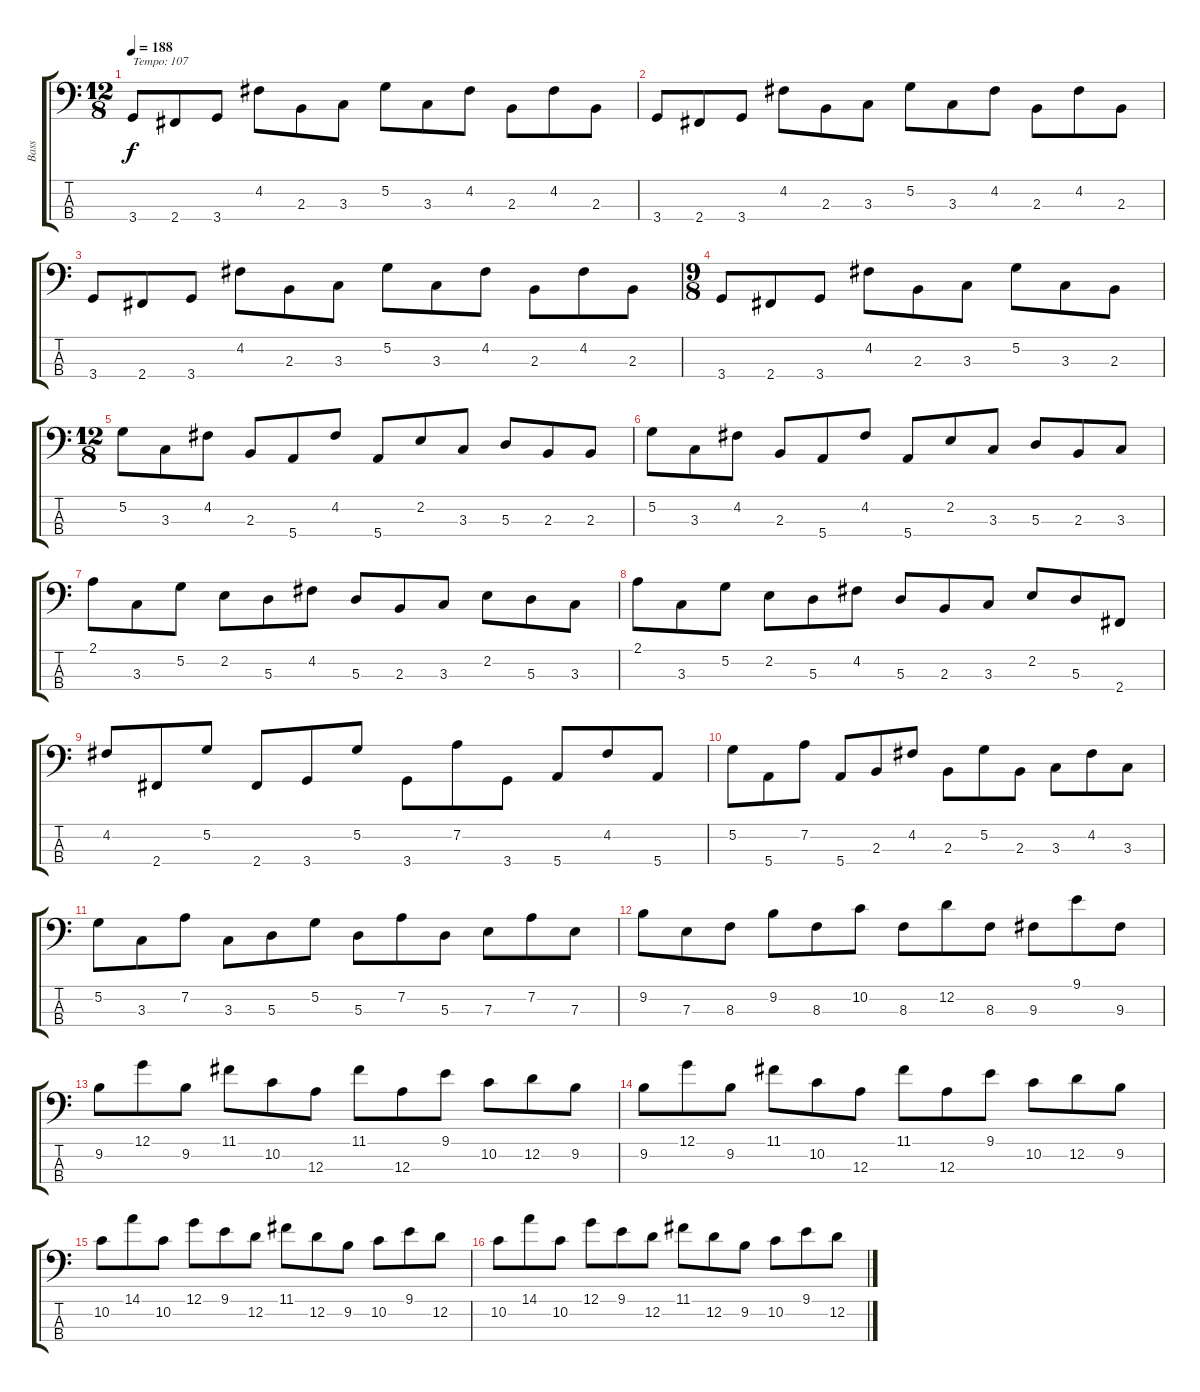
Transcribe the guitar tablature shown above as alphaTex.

\track ("Bass" "Bass") {instrument electricbassfinger}
\staff {score tabs}
\tuning (G2 D2 A1 E1) {hide}
\ts (12 8)
\tempo 188
\clef f4
\ks c
3.4.8{txt "Tempo: 107" dy f} 2.4.8 3.4.8 4.2.8 2.3.8 3.3.8 5.2.8 3.3.8 4.2.8 2.3.8 4.2.8 2.3.8 |
3.4.8 2.4.8 3.4.8 4.2.8 2.3.8 3.3.8 5.2.8 3.3.8 4.2.8 2.3.8 4.2.8 2.3.8 |
3.4.8 2.4.8 3.4.8 4.2.8 2.3.8 3.3.8 5.2.8 3.3.8 4.2.8 2.3.8 4.2.8 2.3.8 |
\ts (9 8)
3.4.8 2.4.8 3.4.8 4.2.8 2.3.8 3.3.8 5.2.8 3.3.8 2.3.8 |
\ts (12 8)
5.2.8 3.3.8 4.2.8 2.3.8 5.4.8 4.2.8 5.4.8 2.2.8 3.3.8 5.3.8 2.3.8 2.3.8 |
5.2.8 3.3.8 4.2.8 2.3.8 5.4.8 4.2.8 5.4.8 2.2.8 3.3.8 5.3.8 2.3.8 3.3.8 |
2.1.8 3.3.8 5.2.8 2.2.8 5.3.8 4.2.8 5.3.8 2.3.8 3.3.8 2.2.8 5.3.8 3.3.8 |
2.1.8 3.3.8 5.2.8 2.2.8 5.3.8 4.2.8 5.3.8 2.3.8 3.3.8 2.2.8 5.3.8 2.4.8 |
4.2.8 2.4.8 5.2.8 2.4.8 3.4.8 5.2.8 3.4.8 7.2.8 3.4.8 5.4.8 4.2.8 5.4.8 |
5.2.8 5.4.8 7.2.8 5.4.8 2.3.8 4.2.8 2.3.8 5.2.8 2.3.8 3.3.8 4.2.8 3.3.8 |
5.2.8 3.3.8 7.2.8 3.3.8 5.3.8 5.2.8 5.3.8 7.2.8 5.3.8 7.3.8 7.2.8 7.3.8 |
9.2.8 7.3.8 8.3.8 9.2.8 8.3.8 10.2.8 8.3.8 12.2.8 8.3.8 9.3.8 9.1.8 9.3.8 |
9.2.8 12.1.8 9.2.8 11.1.8 10.2.8 12.3.8 11.1.8 12.3.8 9.1.8 10.2.8 12.2.8 9.2.8 |
9.2.8 12.1.8 9.2.8 11.1.8 10.2.8 12.3.8 11.1.8 12.3.8 9.1.8 10.2.8 12.2.8 9.2.8 |
10.2.8 14.1.8 10.2.8 12.1.8 9.1.8 12.2.8 11.1.8 12.2.8 9.2.8 10.2.8 9.1.8 12.2.8 |
10.2.8 14.1.8 10.2.8 12.1.8 9.1.8 12.2.8 11.1.8 12.2.8 9.2.8 10.2.8 9.1.8 12.2.8
